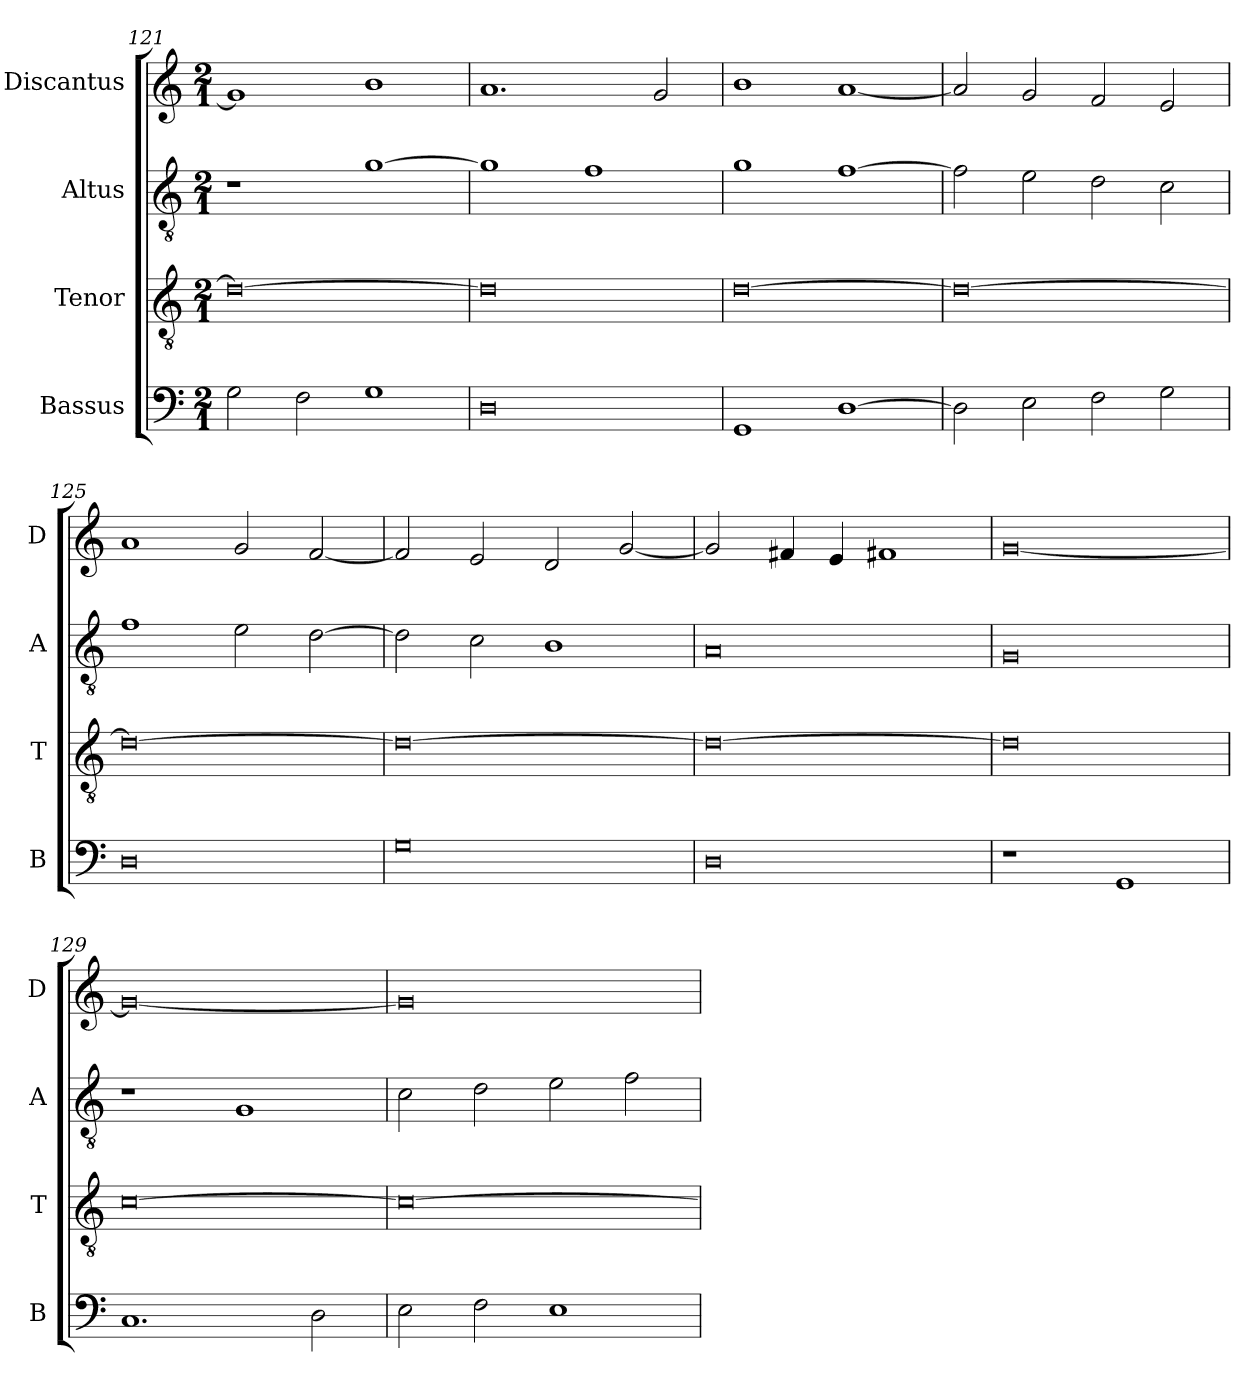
**kern	**kern	**kern	**kern
*part4	*part3	*part2	*part1
*staff4	*staff3	*staff2	*staff1
*I"Bassus	*I"Tenor	*I"Altus	*I"Discantus
*I'B	*I'T	*I'A	*I'D
*clefF4	*clefGv2	*clefGv2	*clefG2
*k[]	*k[]	*k[]	*k[]
*M2/1	*M2/1	*M2/1	*M2/1
=121	=121	=121	=121
2G	0d_	1r	1g]
2F	.	.	.
1G	.	[1g	1b
=122	=122	=122	=122
0D	0d]	1g]	1.a
.	.	1f	.
.	.	.	2g
=123	=123	=123	=123
1GG	[0d	1g	1b
[1D	.	[1f	[1a
=124	=124	=124	=124
2D]	0d_	2f]	2a]
2E	.	2e	2g
2F	.	2d	2f
2G	.	2c	2e
=125	=125	=125	=125
0D	0d_	1f	1a
.	.	2e	2g
.	.	[2d	[2f
=126	=126	=126	=126
0G	0d_	2d]	2f]
.	.	2c	2e
.	.	1B	2d
.	.	.	[2g
=127	=127	=127	=127
0D	0d_	0A	2g]
.	.	.	4f#X
.	.	.	4e
.	.	.	1f#X
=128	=128	=128	=128
1r	0d]	0G	[0g
1GG	.	.	.
=129	=129	=129	=129
1.C	[0c	1r	0g_
.	.	1G	.
2D	.	.	.
=130	=130	=130	=130
2E	0c_	2c	0g]
2F	.	2d	.
1E	.	2e	.
.	.	2f	.
=	=	=	=
*-	*-	*-	*-
